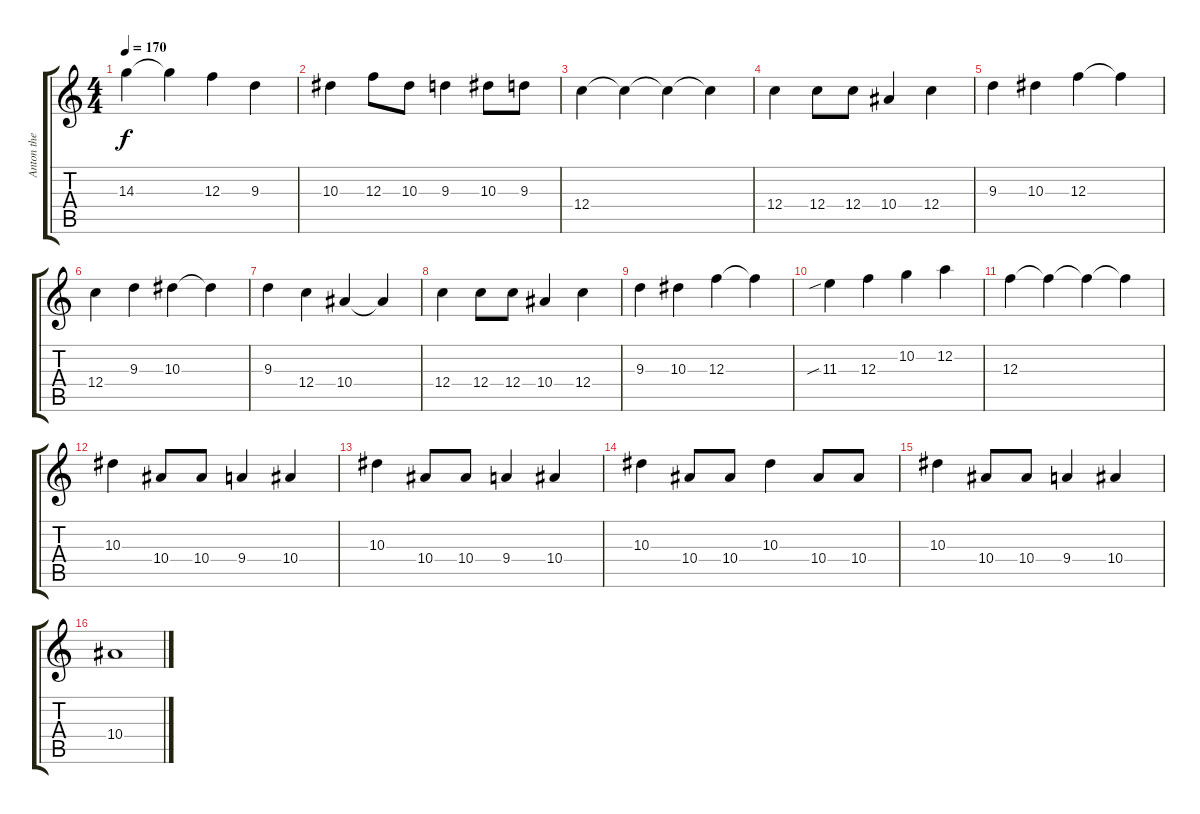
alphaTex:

\track ("Anton the MAAN!" "Anton the ") {instrument acousticguitarsteel}
\staff {score tabs}
\tuning (D4 A3 F3 C3 G2 C2) {hide}
\ts (4 4)
\tempo 170
\clef g2
\ks c
14.3.4{dy f} 14.3{t}.4 12.3.4 9.3.4 |
10.3.4 12.3.8 10.3.8 9.3.4 10.3.8 9.3.8 |
12.4.4 12.4{t}.4 12.4{t}.4 12.4{t}.4 |
12.4.4 12.4.8 12.4.8 10.4.4 12.4.4 |
9.3.4 10.3.4 12.3.4 12.3{t}.4 |
12.4.4 9.3.4 10.3.4 10.3{t}.4 |
9.3.4 12.4.4 10.4.4 10.4{t}.4 |
12.4.4 12.4.8 12.4.8 10.4.4 12.4.4 |
9.3.4 10.3.4 12.3.4 12.3{t}.4 |
11.3{sib}.4 12.3.4 10.2.4 12.2.4 |
12.3.4 12.3{t}.4 12.3{t}.4 12.3{t}.4 |
10.3.4 10.4.8 10.4.8 9.4.4 10.4.4 |
10.3.4 10.4.8 10.4.8 9.4.4 10.4.4 |
10.3.4 10.4.8 10.4.8 10.3.4 10.4.8 10.4.8 |
10.3.4 10.4.8 10.4.8 9.4.4 10.4.4 |
10.4.1
